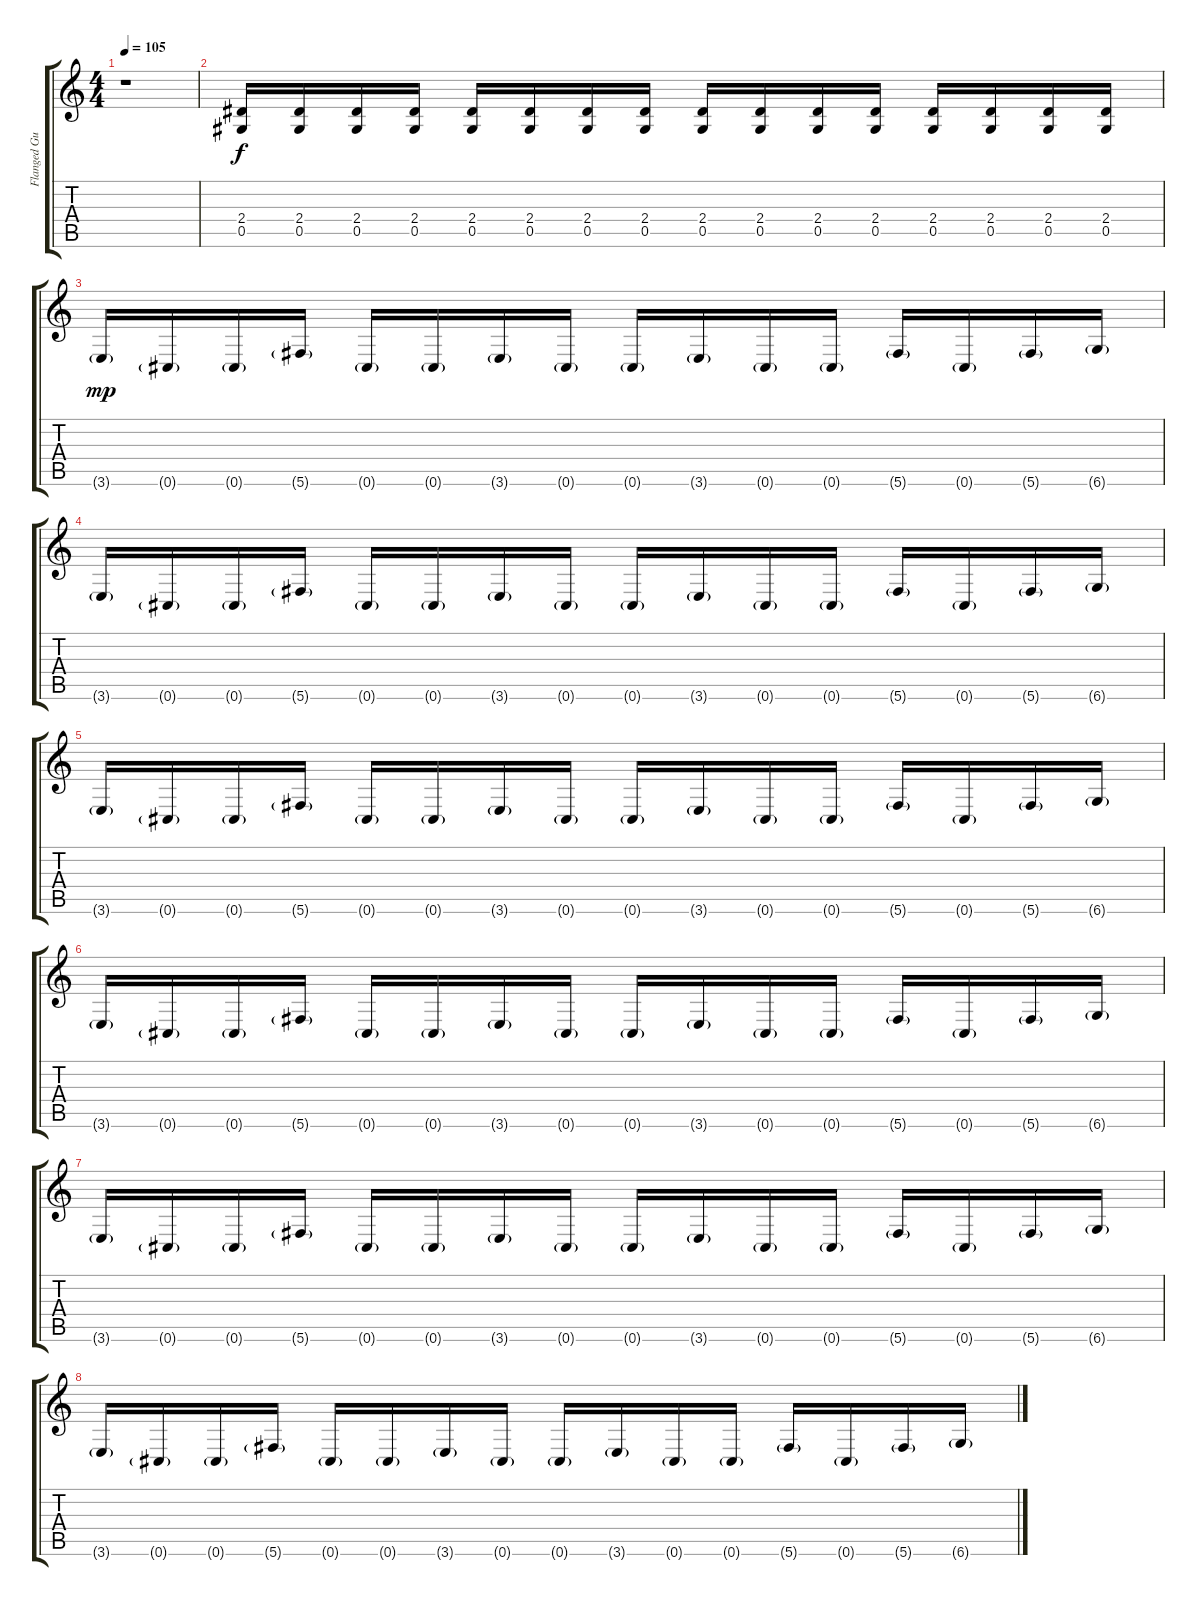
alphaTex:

\track ("Flanged Guitar-Dan " "Flanged Gu") {instrument distortionguitar}
\staff {score tabs}
\tuning (Eb4 Bb3 Gb3 Db3 Ab2 Db2) {hide}
\ts (4 4)
\tempo 105
\clef g2
\ks c
r.1{dy mp} |
(2.4 0.5).16{dy f} (2.4 0.5).16 (2.4 0.5).16 (2.4 0.5).16 (2.4 0.5).16 (2.4 0.5).16 (2.4 0.5).16 (2.4 0.5).16 (2.4 0.5).16 (2.4 0.5).16 (2.4 0.5).16 (2.4 0.5).16 (2.4 0.5).16 (2.4 0.5).16 (2.4 0.5).16 (2.4 0.5).16 |
3.6{g}.16{dy mp} 0.6{g}.16 0.6{g}.16 5.6{g}.16 0.6{g}.16 0.6{g}.16 3.6{g}.16 0.6{g}.16 0.6{g}.16 3.6{g}.16 0.6{g}.16 0.6{g}.16 5.6{g}.16 0.6{g}.16 5.6{g}.16 6.6{g}.16 |
3.6{g}.16 0.6{g}.16 0.6{g}.16 5.6{g}.16 0.6{g}.16 0.6{g}.16 3.6{g}.16 0.6{g}.16 0.6{g}.16 3.6{g}.16 0.6{g}.16 0.6{g}.16 5.6{g}.16 0.6{g}.16 5.6{g}.16 6.6{g}.16 |
3.6{g}.16 0.6{g}.16 0.6{g}.16 5.6{g}.16 0.6{g}.16 0.6{g}.16 3.6{g}.16 0.6{g}.16 0.6{g}.16 3.6{g}.16 0.6{g}.16 0.6{g}.16 5.6{g}.16 0.6{g}.16 5.6{g}.16 6.6{g}.16 |
3.6{g}.16 0.6{g}.16 0.6{g}.16 5.6{g}.16 0.6{g}.16 0.6{g}.16 3.6{g}.16 0.6{g}.16 0.6{g}.16 3.6{g}.16 0.6{g}.16 0.6{g}.16 5.6{g}.16 0.6{g}.16 5.6{g}.16 6.6{g}.16 |
3.6{g}.16 0.6{g}.16 0.6{g}.16 5.6{g}.16 0.6{g}.16 0.6{g}.16 3.6{g}.16 0.6{g}.16 0.6{g}.16 3.6{g}.16 0.6{g}.16 0.6{g}.16 5.6{g}.16 0.6{g}.16 5.6{g}.16 6.6{g}.16 |
3.6{g}.16 0.6{g}.16 0.6{g}.16 5.6{g}.16 0.6{g}.16 0.6{g}.16 3.6{g}.16 0.6{g}.16 0.6{g}.16 3.6{g}.16 0.6{g}.16 0.6{g}.16 5.6{g}.16 0.6{g}.16 5.6{g}.16 6.6{g}.16
